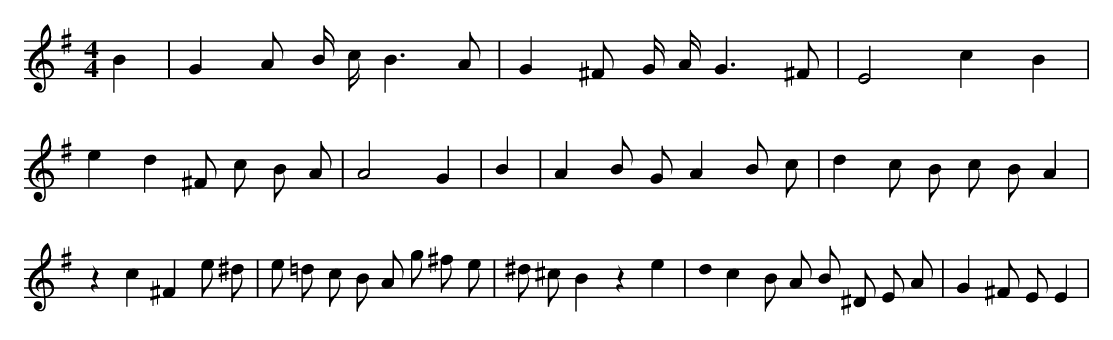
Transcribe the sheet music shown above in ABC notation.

X:1
M:4/4
L:1/8
K:G
B2 | G2 A B/2 c/2 B3 A | G2 ^F G/2 A/2 G3 ^F | E4 c2 B2 | e2 d2 ^F c B A | A4 G2 | B2 | A2 B G A2 B c | d2 c B c B A2 | z2 c2 ^F2 e ^d | e =d c B A g ^f e | ^d ^c B2 z2 e2 | d0 c2 B A B ^D E A | G2 ^F E E2 |
